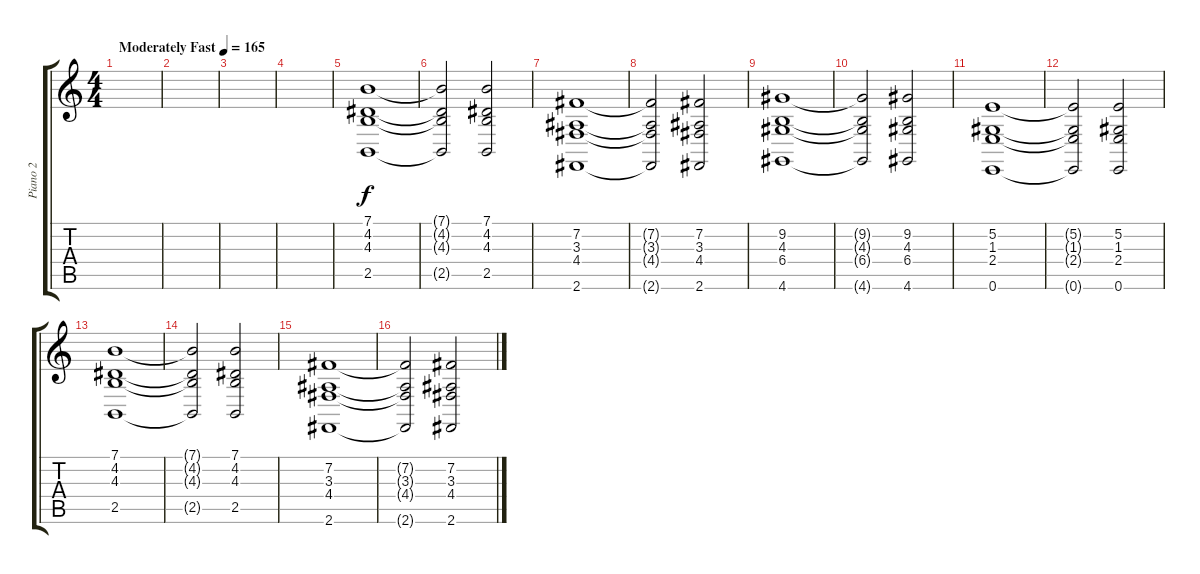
\track ("Piano 2" "Piano 2") {instrument acousticgrandpiano}
\staff {score tabs}
\tuning (E4 B3 G3 D3 A2 E2) {hide}
\ts (4 4)
\tempo (165 "Moderately Fast")
\clef g2
\ks c
|
|
|
|
(7.1 4.2 4.3 2.5).1 |
(7.1{t} 4.2{t} 4.3{t} 2.5{t}).2 (7.1 4.2 4.3 2.5).2 |
(7.2 3.3 4.4 2.6).1 |
(7.2{t} 3.3{t} 4.4{t} 2.6{t}).2 (7.2 3.3 4.4 2.6).2 |
(9.2 4.3 6.4 4.6).1 |
(9.2{t} 4.3{t} 6.4{t} 4.6{t}).2 (9.2 4.3 6.4 4.6).2 |
(5.2 1.3 2.4 0.6).1 |
(5.2{t} 1.3{t} 2.4{t} 0.6{t}).2 (5.2 1.3 2.4 0.6).2 |
(7.1 4.2 4.3 2.5).1 |
(7.1{t} 4.2{t} 4.3{t} 2.5{t}).2 (7.1 4.2 4.3 2.5).2 |
(7.2 3.3 4.4 2.6).1 |
(7.2{t} 3.3{t} 4.4{t} 2.6{t}).2 (7.2 3.3 4.4 2.6).2
